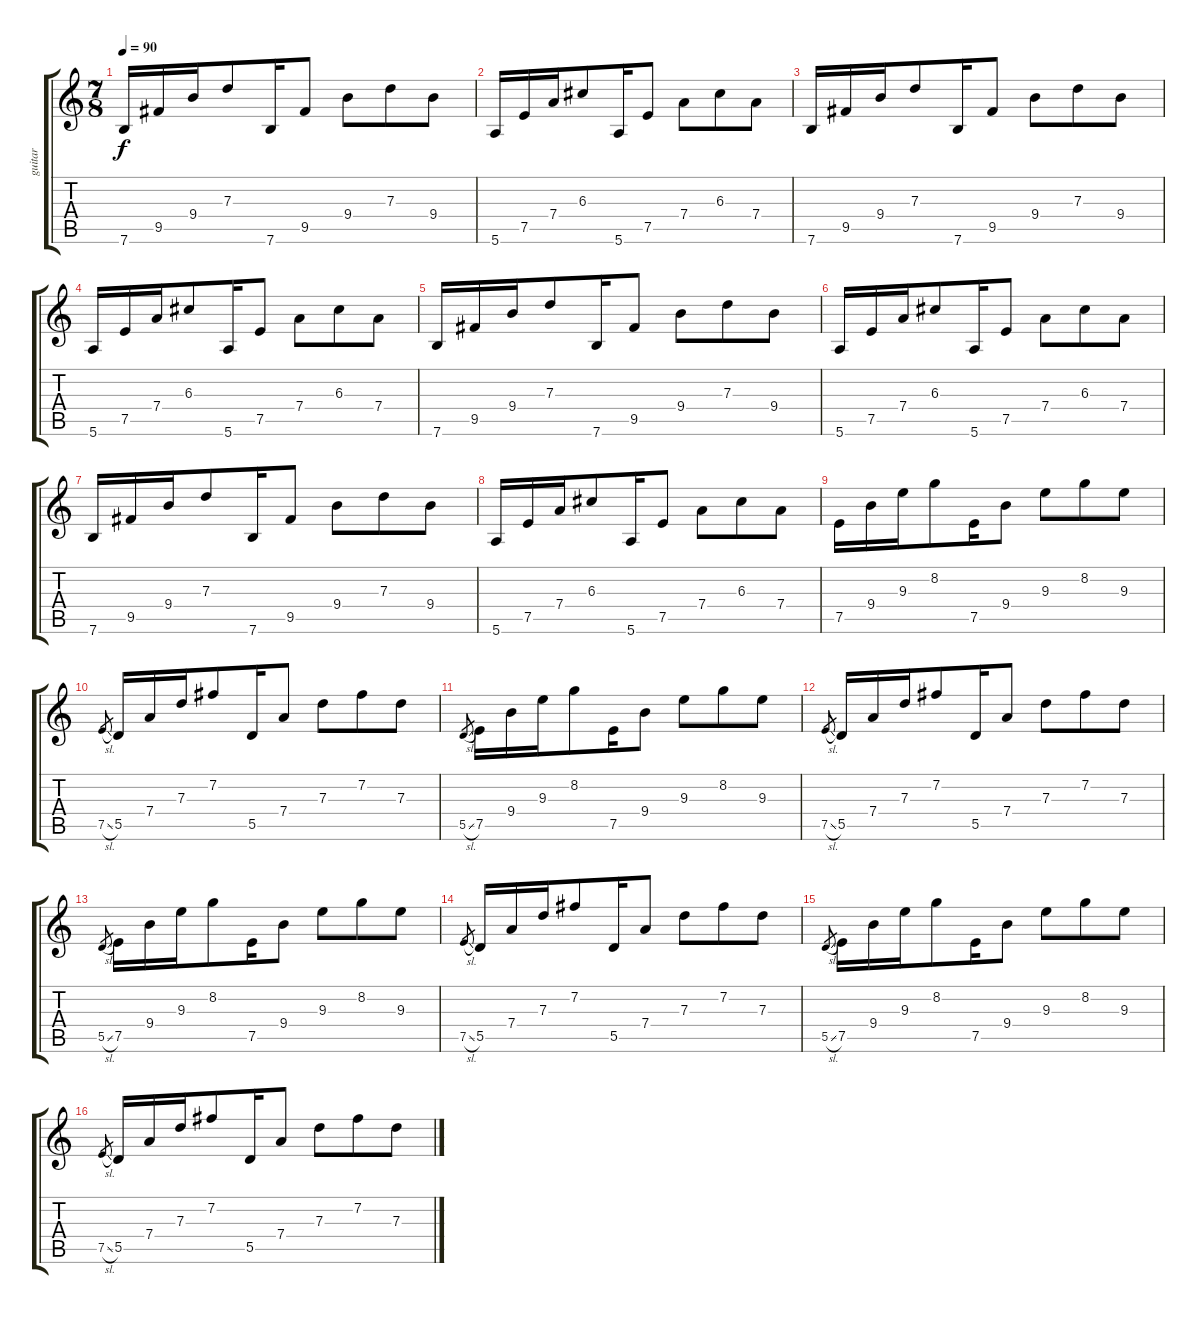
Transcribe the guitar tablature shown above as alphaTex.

\track ("guitar" "guitar") {instrument electricguitarclean}
\staff {score tabs}
\tuning (E4 B3 G3 D3 A2 E2) {hide}
\ts (7 8)
\tempo 90
\clef g2
\ks c
7.6.16{dy f instrument electricguitarclean} 9.5.16 9.4.16 7.3.8 7.6.16 9.5.8 9.4.8 7.3.8 9.4.8 |
5.6.16 7.5.16 7.4.16 6.3.8 5.6.16 7.5.8 7.4.8 6.3.8 7.4.8 |
7.6.16 9.5.16 9.4.16 7.3.8 7.6.16 9.5.8 9.4.8 7.3.8 9.4.8 |
5.6.16 7.5.16 7.4.16 6.3.8 5.6.16 7.5.8 7.4.8 6.3.8 7.4.8 |
7.6.16 9.5.16 9.4.16 7.3.8 7.6.16 9.5.8 9.4.8 7.3.8 9.4.8 |
5.6.16 7.5.16 7.4.16 6.3.8 5.6.16 7.5.8 7.4.8 6.3.8 7.4.8 |
7.6.16 9.5.16 9.4.16 7.3.8 7.6.16 9.5.8 9.4.8 7.3.8 9.4.8 |
5.6.16 7.5.16 7.4.16 6.3.8 5.6.16 7.5.8 7.4.8 6.3.8 7.4.8 |
7.5.16 9.4.16 9.3.16 8.2.8 7.5.16 9.4.8 9.3.8 8.2.8 9.3.8 |
7.5{sl}.8{gr} 5.5.16 7.4.16 7.3.16 7.2.8 5.5.16 7.4.8 7.3.8 7.2.8 7.3.8 |
5.5{sl}.8{gr} 7.5.16 9.4.16 9.3.16 8.2.8 7.5.16 9.4.8 9.3.8 8.2.8 9.3.8 |
7.5{sl}.8{gr} 5.5.16 7.4.16 7.3.16 7.2.8 5.5.16 7.4.8 7.3.8 7.2.8 7.3.8 |
5.5{sl}.8{gr} 7.5.16 9.4.16 9.3.16 8.2.8 7.5.16 9.4.8 9.3.8 8.2.8 9.3.8 |
7.5{sl}.8{gr} 5.5.16 7.4.16 7.3.16 7.2.8 5.5.16 7.4.8 7.3.8 7.2.8 7.3.8 |
5.5{sl}.8{gr} 7.5.16 9.4.16 9.3.16 8.2.8 7.5.16 9.4.8 9.3.8 8.2.8 9.3.8 |
7.5{sl}.8{gr} 5.5.16 7.4.16 7.3.16 7.2.8 5.5.16 7.4.8 7.3.8 7.2.8 7.3.8
